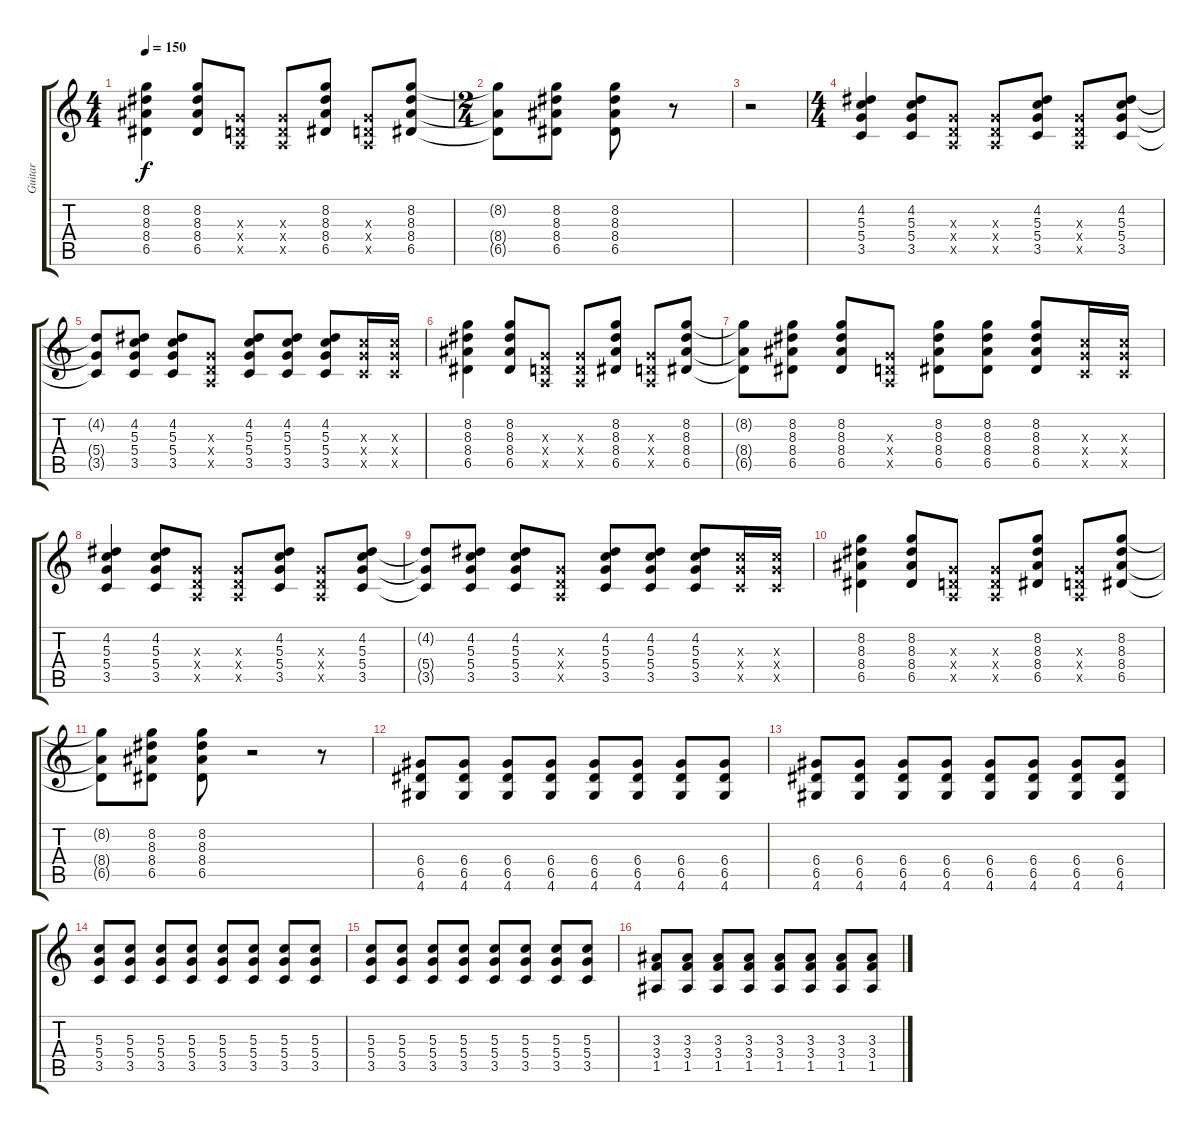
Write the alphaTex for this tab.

\track ("Guitar" "Guitar") {instrument distortionguitar}
\staff {score tabs}
\tuning (E4 B3 G3 D3 A2 E2) {hide}
\ts (4 4)
\tempo 150
\clef g2
\ks c
(8.2 8.3 8.4 6.5).4{dy f} (8.2 8.3 8.4 6.5).8 (0.3{x} 0.4{x} 0.5{x}).8 (0.3{x} 0.4{x} 0.5{x}).8 (8.2 8.3 8.4 6.5).8 (0.3{x} 0.4{x} 0.5{x}).8 (8.2 8.3 8.4 6.5).8 |
\ts (2 4)
(8.2{t} 8.4{t} 6.5{t}).8 (8.2 8.3 8.4 6.5).8 (8.2 8.3 8.4 6.5).8 r.8 |
r.2 |
\ts (4 4)
(4.2 5.3 5.4 3.5).4 (4.2 5.3 5.4 3.5).8 (0.3{x} 0.4{x} 0.5{x}).8 (0.3{x} 0.4{x} 0.5{x}).8 (4.2 5.3 5.4 3.5).8 (0.3{x} 0.4{x} 0.5{x}).8 (4.2 5.3 5.4 3.5).8 |
(4.2{t} 5.4{t} 3.5{t}).8 (4.2 5.3 5.4 3.5).8 (4.2 5.3 5.4 3.5).8 (0.3{x} 0.4{x} 0.5{x}).8 (4.2 5.3 5.4 3.5).8 (4.2 5.3 5.4 3.5).8 (4.2 5.3 5.4 3.5).8 (5.3{x} 5.4{x} 3.5{x}).16 (5.3{x} 5.4{x} 3.5{x}).16 |
(8.2 8.3 8.4 6.5).4 (8.2 8.3 8.4 6.5).8 (0.3{x} 0.4{x} 0.5{x}).8 (0.3{x} 0.4{x} 0.5{x}).8 (8.2 8.3 8.4 6.5).8 (0.3{x} 0.4{x} 0.5{x}).8 (8.2 8.3 8.4 6.5).8 |
(8.2{t} 8.4{t} 6.5{t}).8 (8.2 8.3 8.4 6.5).8 (8.2 8.3 8.4 6.5).8 (0.3{x} 0.4{x} 0.5{x}).8 (8.2 8.3 8.4 6.5).8 (8.2 8.3 8.4 6.5).8 (8.2 8.3 8.4 6.5).8 (5.3{x} 5.4{x} 3.5{x}).16 (5.3{x} 5.4{x} 3.5{x}).16 |
(4.2 5.3 5.4 3.5).4 (4.2 5.3 5.4 3.5).8 (0.3{x} 0.4{x} 0.5{x}).8 (0.3{x} 0.4{x} 0.5{x}).8 (4.2 5.3 5.4 3.5).8 (0.3{x} 0.4{x} 0.5{x}).8 (4.2 5.3 5.4 3.5).8 |
(4.2{t} 5.4{t} 3.5{t}).8 (4.2 5.3 5.4 3.5).8 (4.2 5.3 5.4 3.5).8 (0.3{x} 0.4{x} 0.5{x}).8 (4.2 5.3 5.4 3.5).8 (4.2 5.3 5.4 3.5).8 (4.2 5.3 5.4 3.5).8 (5.3{x} 5.4{x} 3.5{x}).16 (5.3{x} 5.4{x} 3.5{x}).16 |
(8.2 8.3 8.4 6.5).4 (8.2 8.3 8.4 6.5).8 (0.3{x} 0.4{x} 0.5{x}).8 (0.3{x} 0.4{x} 0.5{x}).8 (8.2 8.3 8.4 6.5).8 (0.3{x} 0.4{x} 0.5{x}).8 (8.2 8.3 8.4 6.5).8 |
(8.2{t} 8.4{t} 6.5{t}).8 (8.2 8.3 8.4 6.5).8 (8.2 8.3 8.4 6.5).8 r.2 r.8 |
(6.4 6.5 4.6).8 (6.4 6.5 4.6).8 (6.4 6.5 4.6).8 (6.4 6.5 4.6).8 (6.4 6.5 4.6).8 (6.4 6.5 4.6).8 (6.4 6.5 4.6).8 (6.4 6.5 4.6).8 |
(6.4 6.5 4.6).8 (6.4 6.5 4.6).8 (6.4 6.5 4.6).8 (6.4 6.5 4.6).8 (6.4 6.5 4.6).8 (6.4 6.5 4.6).8 (6.4 6.5 4.6).8 (6.4 6.5 4.6).8 |
(5.3 5.4 3.5).8 (5.3 5.4 3.5).8 (5.3 5.4 3.5).8 (5.3 5.4 3.5).8 (5.3 5.4 3.5).8 (5.3 5.4 3.5).8 (5.3 5.4 3.5).8 (5.3 5.4 3.5).8 |
(5.3 5.4 3.5).8 (5.3 5.4 3.5).8 (5.3 5.4 3.5).8 (5.3 5.4 3.5).8 (5.3 5.4 3.5).8 (5.3 5.4 3.5).8 (5.3 5.4 3.5).8 (5.3 5.4 3.5).8 |
(3.3 3.4 1.5).8 (3.3 3.4 1.5).8 (3.3 3.4 1.5).8 (3.3 3.4 1.5).8 (3.3 3.4 1.5).8 (3.3 3.4 1.5).8 (3.3 3.4 1.5).8 (3.3 3.4 1.5).8
